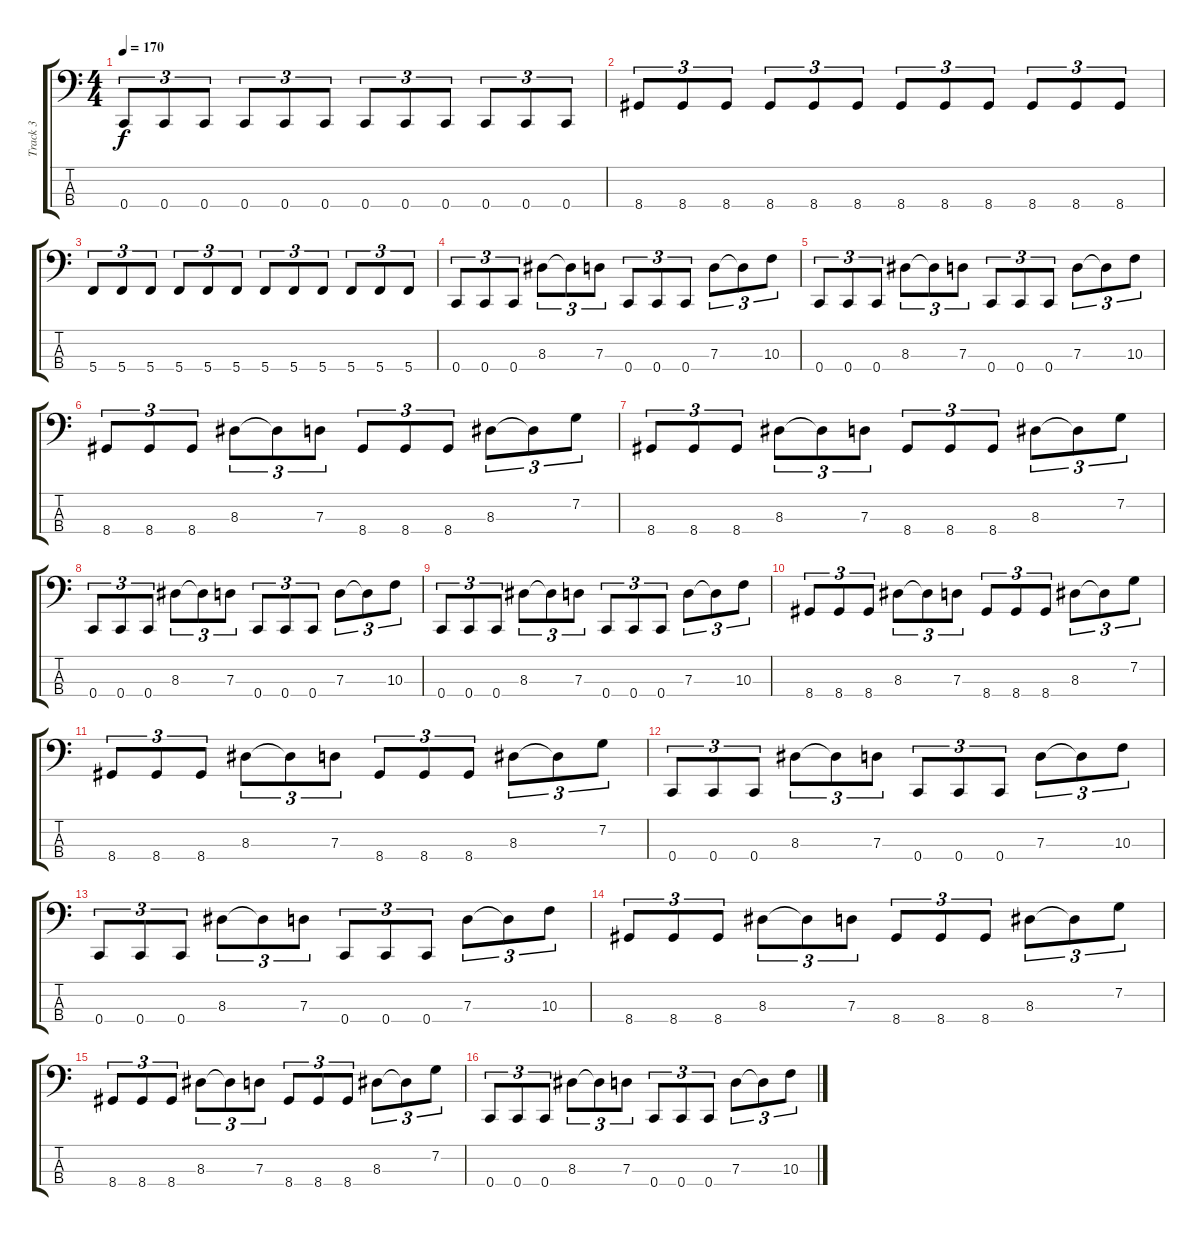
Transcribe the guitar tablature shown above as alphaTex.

\track ("Track 3" "Track 3") {instrument electricbasspick}
\staff {score tabs}
\tuning (F2 C2 G1 C1) {hide}
\ts (4 4)
\tempo 170
\clef f4
\ks c
0.4.8{tu (3 2) dy f} 0.4.8{tu (3 2)} 0.4.8{tu (3 2)} 0.4.8{tu (3 2)} 0.4.8{tu (3 2)} 0.4.8{tu (3 2)} 0.4.8{tu (3 2)} 0.4.8{tu (3 2)} 0.4.8{tu (3 2)} 0.4.8{tu (3 2)} 0.4.8{tu (3 2)} 0.4.8{tu (3 2)} |
8.4.8{tu (3 2)} 8.4.8{tu (3 2)} 8.4.8{tu (3 2)} 8.4.8{tu (3 2)} 8.4.8{tu (3 2)} 8.4.8{tu (3 2)} 8.4.8{tu (3 2)} 8.4.8{tu (3 2)} 8.4.8{tu (3 2)} 8.4.8{tu (3 2)} 8.4.8{tu (3 2)} 8.4.8{tu (3 2)} |
5.4.8{tu (3 2)} 5.4.8{tu (3 2)} 5.4.8{tu (3 2)} 5.4.8{tu (3 2)} 5.4.8{tu (3 2)} 5.4.8{tu (3 2)} 5.4.8{tu (3 2)} 5.4.8{tu (3 2)} 5.4.8{tu (3 2)} 5.4.8{tu (3 2)} 5.4.8{tu (3 2)} 5.4.8{tu (3 2)} |
0.4.8{tu (3 2)} 0.4.8{tu (3 2)} 0.4.8{tu (3 2)} 8.3.8{tu (3 2)} 8.3{t}.8{tu (3 2)} 7.3.8{tu (3 2)} 0.4.8{tu (3 2)} 0.4.8{tu (3 2)} 0.4.8{tu (3 2)} 7.3.8{tu (3 2)} 7.3{t}.8{tu (3 2)} 10.3.8{tu (3 2)} |
0.4.8{tu (3 2)} 0.4.8{tu (3 2)} 0.4.8{tu (3 2)} 8.3.8{tu (3 2)} 8.3{t}.8{tu (3 2)} 7.3.8{tu (3 2)} 0.4.8{tu (3 2)} 0.4.8{tu (3 2)} 0.4.8{tu (3 2)} 7.3.8{tu (3 2)} 7.3{t}.8{tu (3 2)} 10.3.8{tu (3 2)} |
8.4.8{tu (3 2)} 8.4.8{tu (3 2)} 8.4.8{tu (3 2)} 8.3.8{tu (3 2)} 8.3{t}.8{tu (3 2)} 7.3.8{tu (3 2)} 8.4.8{tu (3 2)} 8.4.8{tu (3 2)} 8.4.8{tu (3 2)} 8.3.8{tu (3 2)} 8.3{t}.8{tu (3 2)} 7.2.8{tu (3 2)} |
8.4.8{tu (3 2)} 8.4.8{tu (3 2)} 8.4.8{tu (3 2)} 8.3.8{tu (3 2)} 8.3{t}.8{tu (3 2)} 7.3.8{tu (3 2)} 8.4.8{tu (3 2)} 8.4.8{tu (3 2)} 8.4.8{tu (3 2)} 8.3.8{tu (3 2)} 8.3{t}.8{tu (3 2)} 7.2.8{tu (3 2)} |
0.4.8{tu (3 2)} 0.4.8{tu (3 2)} 0.4.8{tu (3 2)} 8.3.8{tu (3 2)} 8.3{t}.8{tu (3 2)} 7.3.8{tu (3 2)} 0.4.8{tu (3 2)} 0.4.8{tu (3 2)} 0.4.8{tu (3 2)} 7.3.8{tu (3 2)} 7.3{t}.8{tu (3 2)} 10.3.8{tu (3 2)} |
0.4.8{tu (3 2)} 0.4.8{tu (3 2)} 0.4.8{tu (3 2)} 8.3.8{tu (3 2)} 8.3{t}.8{tu (3 2)} 7.3.8{tu (3 2)} 0.4.8{tu (3 2)} 0.4.8{tu (3 2)} 0.4.8{tu (3 2)} 7.3.8{tu (3 2)} 7.3{t}.8{tu (3 2)} 10.3.8{tu (3 2)} |
8.4.8{tu (3 2)} 8.4.8{tu (3 2)} 8.4.8{tu (3 2)} 8.3.8{tu (3 2)} 8.3{t}.8{tu (3 2)} 7.3.8{tu (3 2)} 8.4.8{tu (3 2)} 8.4.8{tu (3 2)} 8.4.8{tu (3 2)} 8.3.8{tu (3 2)} 8.3{t}.8{tu (3 2)} 7.2.8{tu (3 2)} |
8.4.8{tu (3 2)} 8.4.8{tu (3 2)} 8.4.8{tu (3 2)} 8.3.8{tu (3 2)} 8.3{t}.8{tu (3 2)} 7.3.8{tu (3 2)} 8.4.8{tu (3 2)} 8.4.8{tu (3 2)} 8.4.8{tu (3 2)} 8.3.8{tu (3 2)} 8.3{t}.8{tu (3 2)} 7.2.8{tu (3 2)} |
0.4.8{tu (3 2)} 0.4.8{tu (3 2)} 0.4.8{tu (3 2)} 8.3.8{tu (3 2)} 8.3{t}.8{tu (3 2)} 7.3.8{tu (3 2)} 0.4.8{tu (3 2)} 0.4.8{tu (3 2)} 0.4.8{tu (3 2)} 7.3.8{tu (3 2)} 7.3{t}.8{tu (3 2)} 10.3.8{tu (3 2)} |
0.4.8{tu (3 2)} 0.4.8{tu (3 2)} 0.4.8{tu (3 2)} 8.3.8{tu (3 2)} 8.3{t}.8{tu (3 2)} 7.3.8{tu (3 2)} 0.4.8{tu (3 2)} 0.4.8{tu (3 2)} 0.4.8{tu (3 2)} 7.3.8{tu (3 2)} 7.3{t}.8{tu (3 2)} 10.3.8{tu (3 2)} |
8.4.8{tu (3 2)} 8.4.8{tu (3 2)} 8.4.8{tu (3 2)} 8.3.8{tu (3 2)} 8.3{t}.8{tu (3 2)} 7.3.8{tu (3 2)} 8.4.8{tu (3 2)} 8.4.8{tu (3 2)} 8.4.8{tu (3 2)} 8.3.8{tu (3 2)} 8.3{t}.8{tu (3 2)} 7.2.8{tu (3 2)} |
8.4.8{tu (3 2)} 8.4.8{tu (3 2)} 8.4.8{tu (3 2)} 8.3.8{tu (3 2)} 8.3{t}.8{tu (3 2)} 7.3.8{tu (3 2)} 8.4.8{tu (3 2)} 8.4.8{tu (3 2)} 8.4.8{tu (3 2)} 8.3.8{tu (3 2)} 8.3{t}.8{tu (3 2)} 7.2.8{tu (3 2)} |
0.4.8{tu (3 2)} 0.4.8{tu (3 2)} 0.4.8{tu (3 2)} 8.3.8{tu (3 2)} 8.3{t}.8{tu (3 2)} 7.3.8{tu (3 2)} 0.4.8{tu (3 2)} 0.4.8{tu (3 2)} 0.4.8{tu (3 2)} 7.3.8{tu (3 2)} 7.3{t}.8{tu (3 2)} 10.3.8{tu (3 2)}
